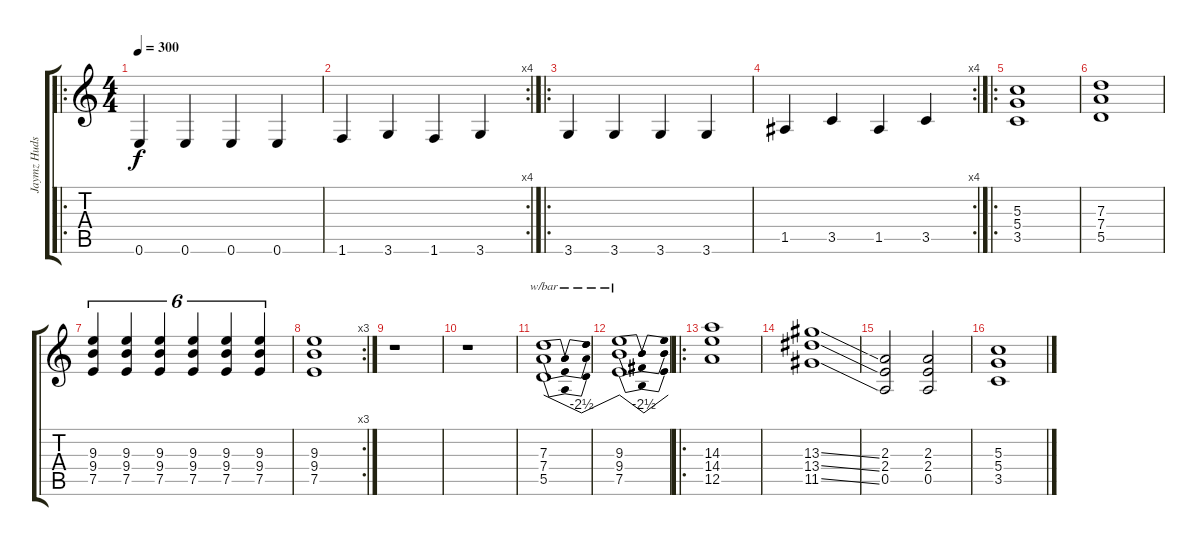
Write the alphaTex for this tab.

\track ("Jaymz Hudson" "Jaymz Huds") {instrument distortionguitar}
\staff {score tabs}
\tuning (E4 B3 G3 D3 A2 E2) {hide}
\ro
\ts (4 4)
\tempo 300
\clef g2
\ks c
0.6.4{dy f instrument distortionguitar} 0.6.4 0.6.4 0.6.4 |
\rc 4
1.6.4 3.6.4 1.6.4 3.6.4 |
\ro
3.6.4 3.6.4 3.6.4 3.6.4 |
\rc 4
1.5.4 3.5.4 1.5.4 3.5.4 |
\ro
(5.3 5.4 3.5).1 |
(7.3 7.4 5.5).1 |
(9.3 9.4 7.5).4{tu (6 4)} (9.3 9.4 7.5).4{tu (6 4)} (9.3 9.4 7.5).4{tu (6 4)} (9.3 9.4 7.5).4{tu (6 4)} (9.3 9.4 7.5).4{tu (6 4)} (9.3 9.4 7.5).4{tu (6 4)} |
\rc 3
(9.3 9.4 7.5).1 |
r.1 |
r.1 |
(7.3 7.4 5.5).1{tbe (dip default 0 0 30 -10 60 0)} |
(9.3 9.4 7.5).1{tbe (dip default 0 0 30 -10 60 0)} |
\ro
(14.3 14.4 12.5).1 |
(13.3{ss} 13.4{ss} 11.5{ss}).1 |
(2.3 2.4 0.5).2 (2.3 2.4 0.5).2 |
(5.3 5.4 3.5).1
